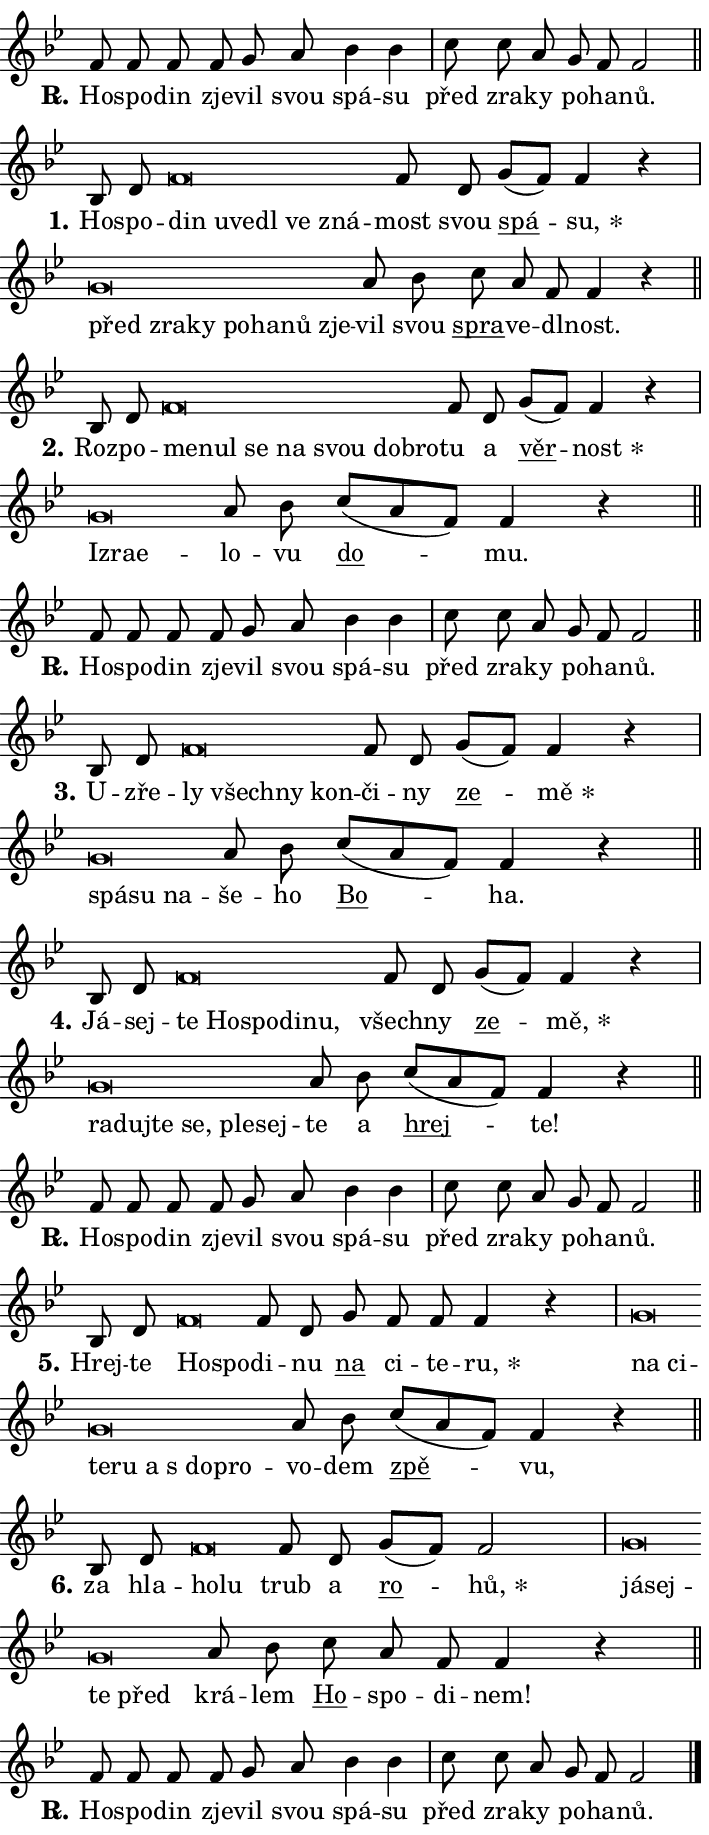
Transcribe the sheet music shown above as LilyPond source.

\version "2.24.0"
\header { tagline = "" }
\paper {
  indent = 0\cm
  top-margin = 0\cm
  right-margin = 0.13\cm % to fit lyric hyphens
  bottom-margin = 0\cm
  left-margin = 0\cm
  paper-width = 12\cm
  page-breaking = #ly:one-page-breaking
  system-system-spacing.basic-distance = #11
  score-system-spacing.basic-distance = #11
  ragged-last = ##f
}


%% Author: Thomas Morley
%% https://lists.gnu.org/archive/html/lilypond-user/2020-05/msg00002.html
#(define (line-position grob)
"Returns position of @var[grob} in current system:
   @code{'start}, if at first time-step
   @code{'end}, if at last time-step
   @code{'middle} otherwise
"
  (let* ((col (ly:item-get-column grob))
         (ln (ly:grob-object col 'left-neighbor))
         (rn (ly:grob-object col 'right-neighbor))
         (col-to-check-left (if (ly:grob? ln) ln col))
         (col-to-check-right (if (ly:grob? rn) rn col))
         (break-dir-left
           (and
             (ly:grob-property col-to-check-left 'non-musical #f)
             (ly:item-break-dir col-to-check-left)))
         (break-dir-right
           (and
             (ly:grob-property col-to-check-right 'non-musical #f)
             (ly:item-break-dir col-to-check-right))))
        (cond ((eqv? 1 break-dir-left) 'start)
              ((eqv? -1 break-dir-right) 'end)
              (else 'middle))))

#(define (tranparent-at-line-position vctor)
  (lambda (grob)
  "Relying on @code{line-position} select the relevant enry from @var{vctor}.
Used to determine transparency,"
    (case (line-position grob)
      ((end) (not (vector-ref vctor 0)))
      ((middle) (not (vector-ref vctor 1)))
      ((start) (not (vector-ref vctor 2))))))

noteHeadBreakVisibility =
#(define-music-function (break-visibility)(vector?)
"Makes @code{NoteHead}s transparent relying on @var{break-visibility}"
#{
  \override NoteHead.transparent =
    #(tranparent-at-line-position break-visibility)
#})

#(define delete-ledgers-for-transparent-note-heads
  (lambda (grob)
    "Reads whether a @code{NoteHead} is transparent.
If so this @code{NoteHead} is removed from @code{'note-heads} from
@var{grob}, which is supposed to be @code{LedgerLineSpanner}.
As a result ledgers are not printed for this @code{NoteHead}"
    (let* ((nhds-array (ly:grob-object grob 'note-heads))
           (nhds-list
             (if (ly:grob-array? nhds-array)
                 (ly:grob-array->list nhds-array)
                 '()))
           ;; Relies on the transparent-property being done before
           ;; Staff.LedgerLineSpanner.after-line-breaking is executed.
           ;; This is fragile ...
           (to-keep
             (remove
               (lambda (nhd)
                 (ly:grob-property nhd 'transparent #f))
               nhds-list)))
      ;; TODO find a better method to iterate over grob-arrays, similiar
      ;; to filter/remove etc for lists
      ;; For now rebuilt from scratch
      (set! (ly:grob-object grob 'note-heads)  '())
      (for-each
        (lambda (nhd)
          (ly:pointer-group-interface::add-grob grob 'note-heads nhd))
        to-keep))))

squashNotes = {
  \override NoteHead.X-extent = #'(-0.2 . 0.2)
  \override NoteHead.Y-extent = #'(-0.75 . 0)
  \override NoteHead.stencil =
    #(lambda (grob)
       (let ((pos (ly:grob-property grob 'staff-position)))
         (begin
           (if (< pos -7) (display "ERROR: Lower brevis then expected\n") (display ""))
           (if (<= pos -6) ly:text-interface::print ly:note-head::print))))
}
unSquashNotes = {
  \revert NoteHead.X-extent
  \revert NoteHead.Y-extent
  \revert NoteHead.stencil
}

hideNotes = \noteHeadBreakVisibility #begin-of-line-visible
unHideNotes = \noteHeadBreakVisibility #all-visible

% work-around for resetting accidentals
% https://lilypond.org/doc/v2.23/Documentation/notation/displaying-rhythms#unmetered-music
cadenzaMeasure = {
  \cadenzaOff
  \partial 1024 s1024
  \cadenzaOn
}

#(define-markup-command (accent layout props text) (markup?)
  "Underline accented syllable"
  (interpret-markup layout props
    #{\markup \override #'(offset . 4.3) \underline { #text }#}))

responsum = \markup \concat {
  "R" \hspace #-1.05 \path #0.1 #'((moveto 0 0.07) (lineto 0.9 0.8)) \hspace #0.05 "."
}

spaceSize = #0.6828661417322834 % exact space size for TeX Gyre Schola

\layout {
  \context {
    \Staff
    \remove "Time_signature_engraver"
    \override LedgerLineSpanner.after-line-breaking = #delete-ledgers-for-transparent-note-heads
  }
  \context {
    \Lyrics {
      \override LyricSpace.minimum-distance = \spaceSize
      \override LyricText.font-name = #"TeX Gyre Schola"
      \override LyricText.font-size = 1
      \override StanzaNumber.font-name = #"TeX Gyre Schola Bold"
      \override StanzaNumber.font-size = 1
    }
  }
  \context {
    \Score 
    \override NoteHead.text =
      #(lambda (grob) 
        (let ((pos (ly:grob-property grob 'staff-position)))
          #{\markup {
            \combine
              \halign #-0.55 \raise #(if (= pos -6) 0 0.5) \override #'(thickness . 2) \draw-line #'(3.2 . 0)
              \musicglyph "noteheads.sM1"
          }#}))
  }
}

% magnetic-lyrics.ily
%
%   written by
%     Jean Abou Samra <jean@abou-samra.fr>
%     Werner Lemberg <wl@gnu.org>
%
%   adapted by
%     Jiri Hon <jiri.hon@gmail.com>
%
% Version 2022-Apr-15

% https://www.mail-archive.com/lilypond-user@gnu.org/msg149350.html

#(define (Left_hyphen_pointer_engraver context)
   "Collect syllable-hyphen-syllable occurrences in lyrics and store
them in properties.  This engraver only looks to the left.  For
example, if the lyrics input is @code{foo -- bar}, it does the
following.

@itemize @bullet
@item
Set the @code{text} property of the @code{LyricHyphen} grob between
@q{foo} and @q{bar} to @code{foo}.

@item
Set the @code{left-hyphen} property of the @code{LyricText} grob with
text @q{foo} to the @code{LyricHyphen} grob between @q{foo} and
@q{bar}.
@end itemize

Use this auxiliary engraver in combination with the
@code{lyric-@/text::@/apply-@/magnetic-@/offset!} hook."
   (let ((hyphen #f)
         (text #f))
     (make-engraver
      (acknowledgers
       ((lyric-syllable-interface engraver grob source-engraver)
        (set! text grob)))
      (end-acknowledgers
       ((lyric-hyphen-interface engraver grob source-engraver)
        ;(when (not (grob::has-interface grob 'lyric-space-interface))
          (set! hyphen grob)));)
      ((stop-translation-timestep engraver)
       (when (and text hyphen)
         (ly:grob-set-object! text 'left-hyphen hyphen))
       (set! text #f)
       (set! hyphen #f)))))

#(define (lyric-text::apply-magnetic-offset! grob)
   "If the space between two syllables is less than the value in
property @code{LyricText@/.details@/.squash-threshold}, move the right
syllable to the left so that it gets concatenated with the left
syllable.

Use this function as a hook for
@code{LyricText@/.after-@/line-@/breaking} if the
@code{Left_@/hyphen_@/pointer_@/engraver} is active."
   (let ((hyphen (ly:grob-object grob 'left-hyphen #f)))
     (when hyphen
       (let ((left-text (ly:spanner-bound hyphen LEFT)))
         (when (grob::has-interface left-text 'lyric-syllable-interface)
           (let* ((common (ly:grob-common-refpoint grob left-text X))
                  (this-x-ext (ly:grob-extent grob common X))
                  (left-x-ext
                   (begin
                     ;; Trigger magnetism for left-text.
                     (ly:grob-property left-text 'after-line-breaking)
                     (ly:grob-extent left-text common X)))
                  ;; `delta` is the gap width between two syllables.
                  (delta (- (interval-start this-x-ext)
                            (interval-end left-x-ext)))
                  (details (ly:grob-property grob 'details))
                  (threshold (assoc-get 'squash-threshold details 0.2)))
             (when (< delta threshold)
               (let* (;; We have to manipulate the input text so that
                      ;; ligatures crossing syllable boundaries are not
                      ;; disabled.  For languages based on the Latin
                      ;; script this is essentially a beautification.
                      ;; However, for non-Western scripts it can be a
                      ;; necessity.
                      (lt (ly:grob-property left-text 'text))
                      (rt (ly:grob-property grob 'text))
                      (is-space (grob::has-interface hyphen 'lyric-space-interface))
                      (space (if is-space " " ""))
                      (extra-delta (if is-space spaceSize 0))
                      ;; Append new syllable.
                      (ltrt-space (if (and (string? lt) (string? rt))
                                (string-append lt space rt)
                                (make-concat-markup (list lt space rt))))
                      ;; Right-align `ltrt` to the right side.
                      (ltrt-space-markup (grob-interpret-markup
                               grob
                               (make-translate-markup
                                (cons (interval-length this-x-ext) 0)
                                (make-right-align-markup ltrt-space)))))
                 (begin
                   ;; Don't print `left-text`.
                   (ly:grob-set-property! left-text 'stencil #f)
                   ;; Set text and stencil (which holds all collected
                   ;; syllables so far) and shift it to the left.
                   (ly:grob-set-property! grob 'text ltrt-space)
                   (ly:grob-set-property! grob 'stencil ltrt-space-markup)
                   (ly:grob-translate-axis! grob (- (- delta extra-delta)) X))))))))))


#(define (lyric-hyphen::displace-bounds-first grob)
   ;; Make very sure this callback isn't triggered too early.
   (let ((left (ly:spanner-bound grob LEFT))
         (right (ly:spanner-bound grob RIGHT)))
     (ly:grob-property left 'after-line-breaking)
     (ly:grob-property right 'after-line-breaking)
     (ly:lyric-hyphen::print grob)))

squashThreshold = #0.4

\layout {
  \context {
    \Lyrics
    \consists #Left_hyphen_pointer_engraver
    \override LyricText.after-line-breaking =
      #lyric-text::apply-magnetic-offset!
    \override LyricHyphen.stencil = #lyric-hyphen::displace-bounds-first
    \override LyricText.details.squash-threshold = \squashThreshold
    \override LyricHyphen.minimum-distance = 0
    \override LyricHyphen.minimum-length = \squashThreshold
  }
}

squashText = \override LyricText.details.squash-threshold = 9999
unSquashText = \override LyricText.details.squash-threshold = \squashThreshold

leftText = \override LyricText.self-alignment-X = #LEFT
unLeftText = \revert LyricText.self-alignment-X

starOffset = #(lambda (grob) 
                (let ((x_offset (ly:self-alignment-interface::aligned-on-x-parent grob)))
                  (if (= x_offset 0) 0 (+ x_offset 1.2))))

star = #(define-music-function (syllable)(string?)
"Append star separator at the end of a syllable"
#{
  \once \override LyricText.X-offset = #starOffset
  \lyricmode { \markup {
    #syllable
    \override #'((font-name . "TeX Gyre Schola Bold")) \hspace #0.2 \lower #0.65 \larger "*"
  } }
#})

starAccent = #(define-music-function (syllable)(string?)
"Append star separator at the end of a syllable and make accent"
#{
  \once \override LyricText.X-offset = #starOffset
  \lyricmode { \markup {
    \accent #syllable
    \override #'((font-name . "TeX Gyre Schola Bold")) \hspace #0.2 \lower #0.65 \larger "*"
  } }
#})

breath = #(define-music-function (syllable)(string?)
"Append breathing indicator at the end of a syllable"
#{
  \lyricmode { \markup { #syllable "+" } }
#})

optionalBreath = #(define-music-function (syllable)(string?)
"Append optional breathing indicator at the end of a syllable"
#{
  \lyricmode { \markup { #syllable "(+)" } }
#})


\score {
    <<
        \new Voice = "melody" { \cadenzaOn \key bes \major \relative { f'8 f f f g a \bar "" bes4 bes \cadenzaMeasure \bar "|" c8 c a \bar "" g f f2 \cadenzaMeasure \bar "||" \break } }
        \new Lyrics \lyricsto "melody" { \lyricmode { \set stanza = \responsum
Ho -- spo -- din zje -- vil svou spá -- su před zra -- ky po -- ha -- nů. } }
    >>
    \layout {}
}

\score {
    <<
        \new Voice = "melody" { \cadenzaOn \key bes \major \relative { bes8 d \bar "" \squashNotes f\breve*1/16 \hideNotes \breve*1/16 \bar "" \breve*1/16 \bar "" \breve*1/16 \bar "" \breve*1/16 \breve*1/16 \bar "" \unHideNotes \unSquashNotes f8 d \bar "" g[( f)] f4 r \cadenzaMeasure \bar "|" \squashNotes g\breve*1/16 \hideNotes \breve*1/16 \bar "" \breve*1/16 \bar "" \breve*1/16 \bar "" \breve*1/16 \bar "" \breve*1/16 \breve*1/16 \bar "" \unHideNotes \unSquashNotes a8 bes \bar "" c a f f4 r \cadenzaMeasure \bar "||" \break } }
        \new Lyrics \lyricsto "melody" { \lyricmode { \set stanza = "1."
Ho -- spo -- \leftText din \squashText u -- ve -- dl ve zná -- \unLeftText \unSquashText most svou \markup \accent spá -- \star su, \leftText před \squashText zra -- ky po -- ha -- nů zje -- \unLeftText \unSquashText vil svou \markup \accent spra -- ve -- dl -- nost. } }
    >>
    \layout {}
}

\score {
    <<
        \new Voice = "melody" { \cadenzaOn \key bes \major \relative { bes8 d \bar "" \squashNotes f\breve*1/16 \hideNotes \breve*1/16 \bar "" \breve*1/16 \bar "" \breve*1/16 \bar "" \breve*1/16 \bar "" \breve*1/16 \breve*1/16 \bar "" \unHideNotes \unSquashNotes f8 d \bar "" g[( f)] f4 r \cadenzaMeasure \bar "|" \squashNotes g\breve*1/16 \hideNotes \breve*1/16 \breve*1/16 \bar "" \unHideNotes \unSquashNotes a8 bes \bar "" c[( a f)] f4 r \cadenzaMeasure \bar "||" \break } }
        \new Lyrics \lyricsto "melody" { \lyricmode { \set stanza = "2."
Roz -- po -- \leftText me -- \squashText nul se na svou dob -- ro -- \unLeftText \unSquashText tu a \markup \accent věr -- \star nost \leftText Iz -- \squashText ra -- e -- \unLeftText \unSquashText lo -- vu \markup \accent do -- mu. } }
    >>
    \layout {}
}

\score {
    <<
        \new Voice = "melody" { \cadenzaOn \key bes \major \relative { f'8 f f f g a \bar "" bes4 bes \cadenzaMeasure \bar "|" c8 c a \bar "" g f f2 \cadenzaMeasure \bar "||" \break } }
        \new Lyrics \lyricsto "melody" { \lyricmode { \set stanza = \responsum
Ho -- spo -- din zje -- vil svou spá -- su před zra -- ky po -- ha -- nů. } }
    >>
    \layout {}
}

\score {
    <<
        \new Voice = "melody" { \cadenzaOn \key bes \major \relative { bes8 d \bar "" \squashNotes f\breve*1/16 \hideNotes \breve*1/16 \bar "" \breve*1/16 \breve*1/16 \bar "" \unHideNotes \unSquashNotes f8 d \bar "" g[( f)] f4 r \cadenzaMeasure \bar "|" \squashNotes g\breve*1/16 \hideNotes \breve*1/16 \breve*1/16 \bar "" \unHideNotes \unSquashNotes a8 bes \bar "" c[( a f)] f4 r \cadenzaMeasure \bar "||" \break } }
        \new Lyrics \lyricsto "melody" { \lyricmode { \set stanza = "3."
U -- zře -- \leftText ly \squashText všech -- ny kon -- \unLeftText \unSquashText či -- ny \markup \accent ze -- \star mě \leftText spá -- \squashText su na -- \unLeftText \unSquashText še -- ho \markup \accent Bo -- ha. } }
    >>
    \layout {}
}

\score {
    <<
        \new Voice = "melody" { \cadenzaOn \key bes \major \relative { bes8 d \bar "" \squashNotes f\breve*1/16 \hideNotes \breve*1/16 \bar "" \breve*1/16 \bar "" \breve*1/16 \breve*1/16 \bar "" \unHideNotes \unSquashNotes f8 d \bar "" g[( f)] f4 r \cadenzaMeasure \bar "|" \squashNotes g\breve*1/16 \hideNotes \breve*1/16 \bar "" \breve*1/16 \bar "" \breve*1/16 \bar "" \breve*1/16 \breve*1/16 \bar "" \unHideNotes \unSquashNotes a8 bes \bar "" c[( a f)] f4 r \cadenzaMeasure \bar "||" \break } }
        \new Lyrics \lyricsto "melody" { \lyricmode { \set stanza = "4."
Já -- sej -- \leftText te \squashText Ho -- spo -- di -- nu, \unLeftText \unSquashText všech -- ny \markup \accent ze -- \star mě, \leftText ra -- \squashText duj -- te se, ple -- sej -- \unLeftText \unSquashText te a \markup \accent hrej -- te! } }
    >>
    \layout {}
}

\score {
    <<
        \new Voice = "melody" { \cadenzaOn \key bes \major \relative { f'8 f f f g a \bar "" bes4 bes \cadenzaMeasure \bar "|" c8 c a \bar "" g f f2 \cadenzaMeasure \bar "||" \break } }
        \new Lyrics \lyricsto "melody" { \lyricmode { \set stanza = \responsum
Ho -- spo -- din zje -- vil svou spá -- su před zra -- ky po -- ha -- nů. } }
    >>
    \layout {}
}

\score {
    <<
        \new Voice = "melody" { \cadenzaOn \key bes \major \relative { bes8 d \bar "" \squashNotes f\breve*1/16 \hideNotes \breve*1/16 \bar "" \unHideNotes \unSquashNotes f8 d \bar "" g f f f4 r \cadenzaMeasure \bar "|" \squashNotes g\breve*1/16 \hideNotes \breve*1/16 \bar "" \breve*1/16 \bar "" \breve*1/16 \bar "" \breve*1/16 \bar "" \breve*1/16 \breve*1/16 \bar "" \unHideNotes \unSquashNotes a8 bes \bar "" c[( a f)] f4 r \cadenzaMeasure \bar "||" \break } }
        \new Lyrics \lyricsto "melody" { \lyricmode { \set stanza = "5."
Hrej -- te \leftText Ho -- \squashText spo -- \unLeftText \unSquashText di -- nu \markup \accent na ci -- te -- \star ru, \leftText na \squashText ci -- te -- ru a "s do" -- pro -- \unLeftText \unSquashText vo -- dem \markup \accent zpě -- vu, } }
    >>
    \layout {}
}

\score {
    <<
        \new Voice = "melody" { \cadenzaOn \key bes \major \relative { bes8 d \bar "" \squashNotes f\breve*1/16 \hideNotes \breve*1/16 \bar "" \unHideNotes \unSquashNotes f8 d \bar "" g[( f)] f2 \cadenzaMeasure \bar "|" \squashNotes g\breve*1/16 \hideNotes \breve*1/16 \bar "" \breve*1/16 \breve*1/16 \bar "" \unHideNotes \unSquashNotes a8 bes \bar "" c a f f4 r \cadenzaMeasure \bar "||" \break } }
        \new Lyrics \lyricsto "melody" { \lyricmode { \set stanza = "6."
za hla -- \leftText ho -- \squashText lu \unLeftText \unSquashText trub a \markup \accent ro -- \star hů, \leftText já -- \squashText sej -- te před \unLeftText \unSquashText krá -- lem \markup \accent Ho -- spo -- di -- nem! } }
    >>
    \layout {}
}

\score {
    <<
        \new Voice = "melody" { \cadenzaOn \key bes \major \relative { f'8 f f f g a \bar "" bes4 bes \cadenzaMeasure \bar "|" c8 c a \bar "" g f f2 \cadenzaMeasure \bar "||" \break } \bar "|." }
        \new Lyrics \lyricsto "melody" { \lyricmode { \set stanza = \responsum
Ho -- spo -- din zje -- vil svou spá -- su před zra -- ky po -- ha -- nů. } }
    >>
    \layout {}
}
